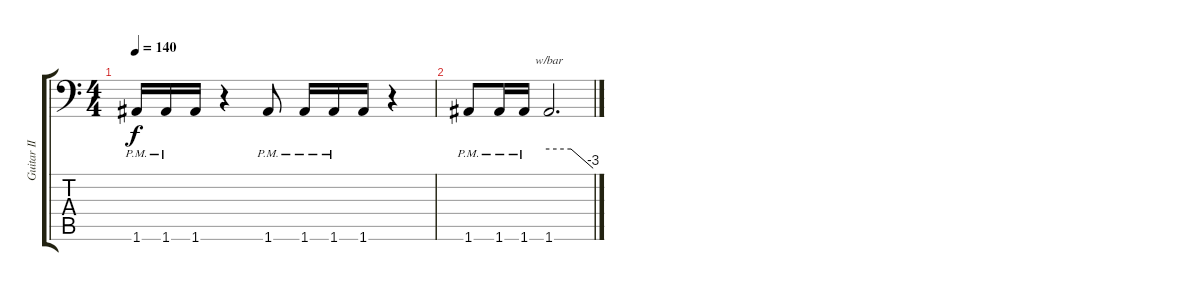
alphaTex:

\track ("Guitar II" "Guitar II") {instrument overdrivenguitar}
\staff {score tabs}
\tuning (B3 Gb3 D3 A2 E2 A1) {hide}
\ts (4 4)
\tempo 140
\clef f4
\ks c
1.6{pm}.16{dy f} 1.6{pm}.16 1.6.16 r.4 1.6{pm}.8 1.6{pm}.16 1.6{pm}.16 1.6.16 r.4 |
1.6{pm}.8 1.6{pm}.16 1.6{pm}.16 1.6.2{d tbe (custom default 0 0 30 0 60 -12)}
